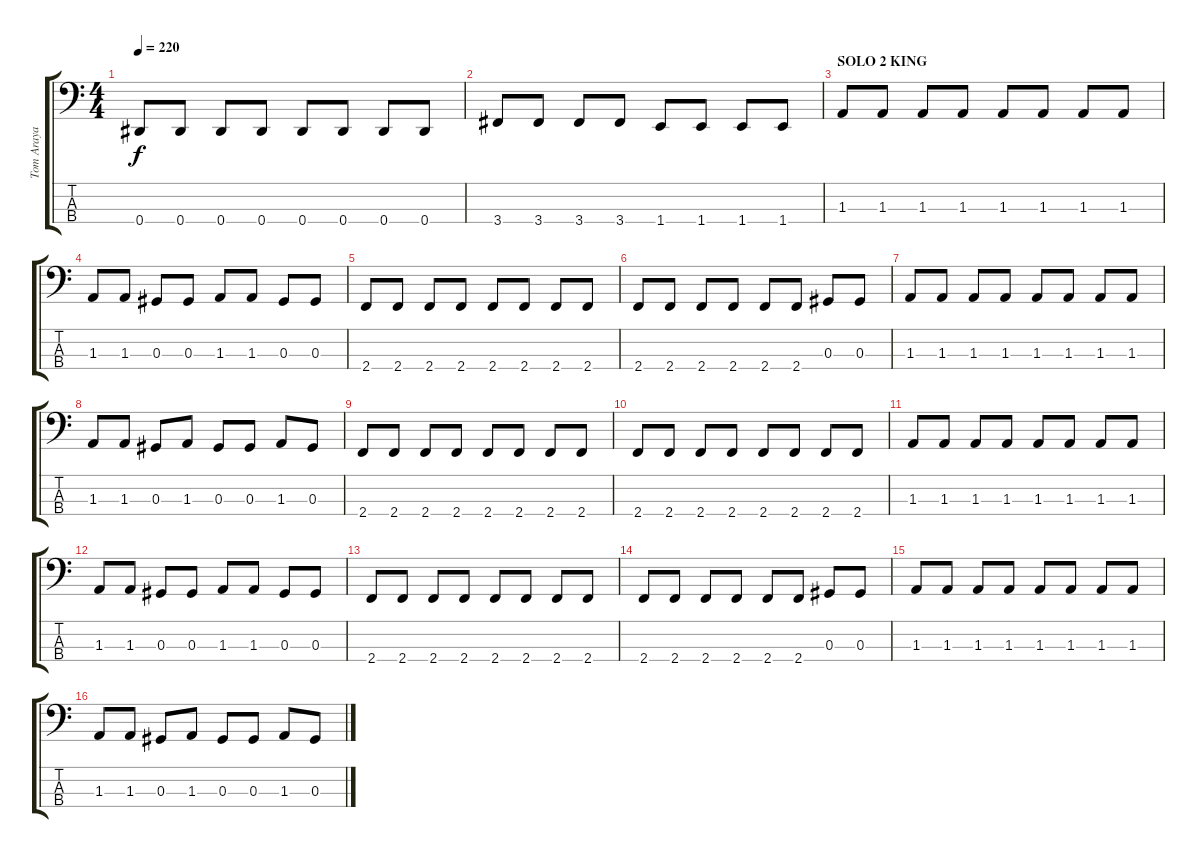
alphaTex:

\track ("Tom Araya" "Tom Araya") {instrument electricbassfinger}
\staff {score tabs}
\tuning (Gb2 Db2 Ab1 Eb1) {hide}
\ts (4 4)
\tempo 220
\clef f4
\ks c
0.4.8{dy f} 0.4.8 0.4.8 0.4.8 0.4.8 0.4.8 0.4.8 0.4.8 |
3.4.8 3.4.8 3.4.8 3.4.8 1.4.8 1.4.8 1.4.8 1.4.8 |
\section ("" "SOLO 2 KING")
1.3.8 1.3.8 1.3.8 1.3.8 1.3.8 1.3.8 1.3.8 1.3.8 |
1.3.8 1.3.8 0.3.8 0.3.8 1.3.8 1.3.8 0.3.8 0.3.8 |
2.4.8 2.4.8 2.4.8 2.4.8 2.4.8 2.4.8 2.4.8 2.4.8 |
2.4.8 2.4.8 2.4.8 2.4.8 2.4.8 2.4.8 0.3.8 0.3.8 |
1.3.8 1.3.8 1.3.8 1.3.8 1.3.8 1.3.8 1.3.8 1.3.8 |
1.3.8 1.3.8 0.3.8 1.3.8 0.3.8 0.3.8 1.3.8 0.3.8 |
2.4.8 2.4.8 2.4.8 2.4.8 2.4.8 2.4.8 2.4.8 2.4.8 |
2.4.8 2.4.8 2.4.8 2.4.8 2.4.8 2.4.8 2.4.8 2.4.8 |
1.3.8 1.3.8 1.3.8 1.3.8 1.3.8 1.3.8 1.3.8 1.3.8 |
1.3.8 1.3.8 0.3.8 0.3.8 1.3.8 1.3.8 0.3.8 0.3.8 |
2.4.8 2.4.8 2.4.8 2.4.8 2.4.8 2.4.8 2.4.8 2.4.8 |
2.4.8 2.4.8 2.4.8 2.4.8 2.4.8 2.4.8 0.3.8 0.3.8 |
1.3.8 1.3.8 1.3.8 1.3.8 1.3.8 1.3.8 1.3.8 1.3.8 |
1.3.8 1.3.8 0.3.8 1.3.8 0.3.8 0.3.8 1.3.8 0.3.8
